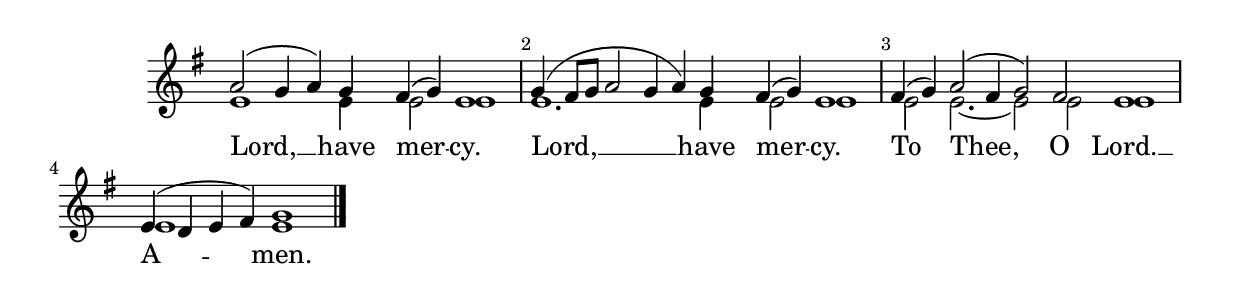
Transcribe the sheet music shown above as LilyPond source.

\version "2.24.4"

keyTime = { \key g \major}


cadenzaMeasure = {
  \cadenzaOff
  \partial 1024 s1024
  \cadenzaOn
}

SopMusic    = \relative { 
    \override Score.BarNumber.break-visibility = ##(#f #t #t)
    \cadenzaOn
    a'2( g4 a) g fis( g) e1 \cadenzaMeasure
    g4( fis8[ g] a2 g4 a) g fis( g) e1 \cadenzaMeasure
    fis4( g) a2( fis4 g2) fis e1 \cadenzaMeasure
    e4( d e fis) g1 \cadenzaMeasure \fine
}

BassMusic   = \relative {
    \override Score.BarNumber.break-visibility = ##(#f #t #t)
    \cadenzaOn
    e'1 e4 e2 e1 \cadenzaMeasure
    e1. e4 e2 e1 \cadenzaMeasure
    e2 e2.~ e2 e2 e1 \cadenzaMeasure
    e1 e \cadenzaMeasure \fine
    
}

VerseOne = \lyricmode {
    Lord, __ have mer -- cy.
    Lord, __ have mer -- cy.
    To Thee, O Lord. __ 
    A -- men.
    }



\score {
    \new Staff
    % \with {midiInstrument = "choir aahs"} 
    <<
        \clef "treble"
        \new Voice = "Sop"  { \voiceOne \keyTime \SopMusic}
        \new Voice = "Bass" { \voiceTwo \BassMusic }
        \new Lyrics \lyricsto "Sop" { \VerseOne }
    >>
        
    \layout {
        ragged-last = ##t
        \context {
            \Staff
                \remove Time_signature_engraver
                \override SpacingSpanner.common-shortest-duration = #(ly:make-moment 1/16)


        }
        \context {
            \Lyrics
                \override LyricSpace.minimum-distance = #2.0
                \override LyricText.font-size = #1.5
        }
    }
    \midi {
        \tempo 4 = 180
    }
}





